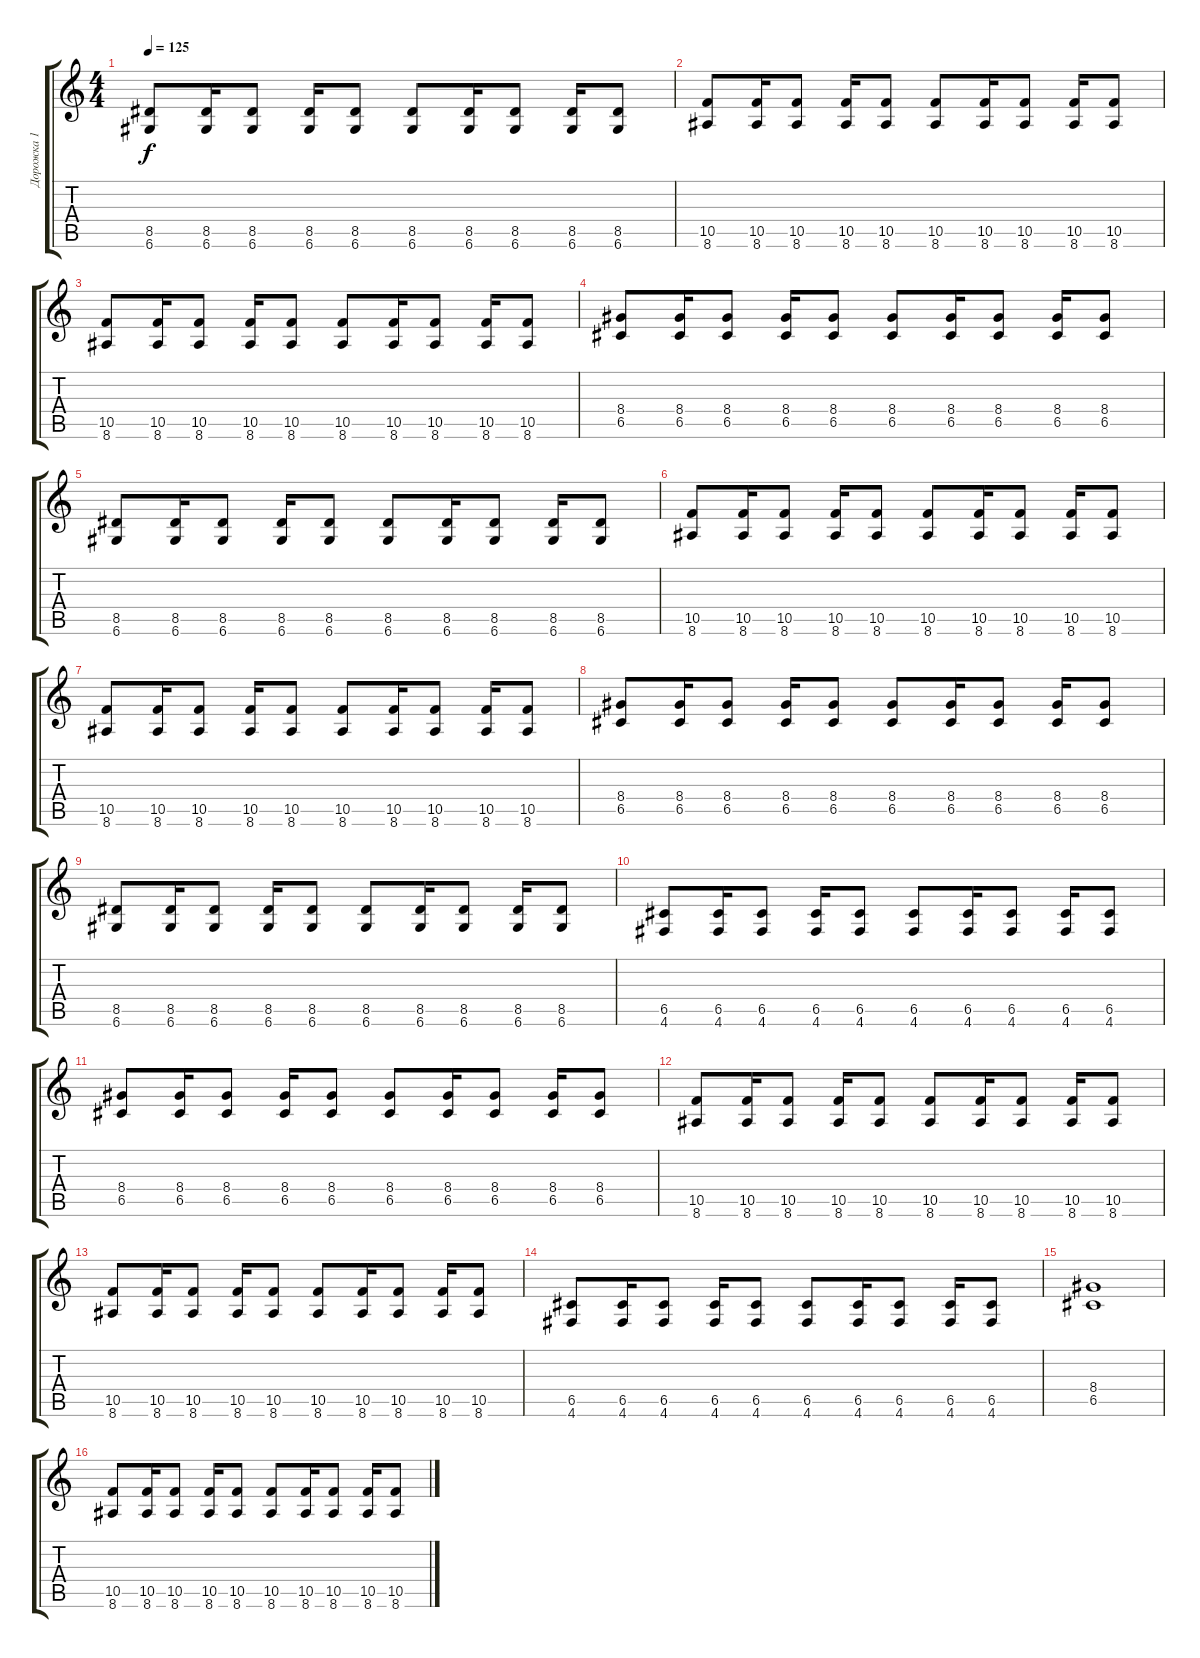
\track ("Дорожка 1" "Дорожка 1") {instrument overdrivenguitar}
\staff {score tabs}
\tuning (D4 A3 F3 C3 G2 D2) {hide}
\ts (4 4)
\tempo 125
\clef g2
\ks c
(8.5 6.6).8{dy f} (8.5 6.6).16 (8.5 6.6).8 (8.5 6.6).16 (8.5 6.6).8 (8.5 6.6).8 (8.5 6.6).16 (8.5 6.6).8 (8.5 6.6).16 (8.5 6.6).8 |
(10.5 8.6).8 (10.5 8.6).16 (10.5 8.6).8 (10.5 8.6).16 (10.5 8.6).8 (10.5 8.6).8 (10.5 8.6).16 (10.5 8.6).8 (10.5 8.6).16 (10.5 8.6).8 |
(10.5 8.6).8 (10.5 8.6).16 (10.5 8.6).8 (10.5 8.6).16 (10.5 8.6).8 (10.5 8.6).8 (10.5 8.6).16 (10.5 8.6).8 (10.5 8.6).16 (10.5 8.6).8 |
(8.4 6.5).8 (8.4 6.5).16 (8.4 6.5).8 (8.4 6.5).16 (8.4 6.5).8 (8.4 6.5).8 (8.4 6.5).16 (8.4 6.5).8 (8.4 6.5).16 (8.4 6.5).8 |
(8.5 6.6).8 (8.5 6.6).16 (8.5 6.6).8 (8.5 6.6).16 (8.5 6.6).8 (8.5 6.6).8 (8.5 6.6).16 (8.5 6.6).8 (8.5 6.6).16 (8.5 6.6).8 |
(10.5 8.6).8 (10.5 8.6).16 (10.5 8.6).8 (10.5 8.6).16 (10.5 8.6).8 (10.5 8.6).8 (10.5 8.6).16 (10.5 8.6).8 (10.5 8.6).16 (10.5 8.6).8 |
(10.5 8.6).8 (10.5 8.6).16 (10.5 8.6).8 (10.5 8.6).16 (10.5 8.6).8 (10.5 8.6).8 (10.5 8.6).16 (10.5 8.6).8 (10.5 8.6).16 (10.5 8.6).8 |
(8.4 6.5).8 (8.4 6.5).16 (8.4 6.5).8 (8.4 6.5).16 (8.4 6.5).8 (8.4 6.5).8 (8.4 6.5).16 (8.4 6.5).8 (8.4 6.5).16 (8.4 6.5).8 |
(8.5 6.6).8 (8.5 6.6).16 (8.5 6.6).8 (8.5 6.6).16 (8.5 6.6).8 (8.5 6.6).8 (8.5 6.6).16 (8.5 6.6).8 (8.5 6.6).16 (8.5 6.6).8 |
(6.5 4.6).8 (6.5 4.6).16 (6.5 4.6).8 (6.5 4.6).16 (6.5 4.6).8 (6.5 4.6).8 (6.5 4.6).16 (6.5 4.6).8 (6.5 4.6).16 (6.5 4.6).8 |
(8.4 6.5).8 (8.4 6.5).16 (8.4 6.5).8 (8.4 6.5).16 (8.4 6.5).8 (8.4 6.5).8 (8.4 6.5).16 (8.4 6.5).8 (8.4 6.5).16 (8.4 6.5).8 |
(10.5 8.6).8 (10.5 8.6).16 (10.5 8.6).8 (10.5 8.6).16 (10.5 8.6).8 (10.5 8.6).8 (10.5 8.6).16 (10.5 8.6).8 (10.5 8.6).16 (10.5 8.6).8 |
(10.5 8.6).8 (10.5 8.6).16 (10.5 8.6).8 (10.5 8.6).16 (10.5 8.6).8 (10.5 8.6).8 (10.5 8.6).16 (10.5 8.6).8 (10.5 8.6).16 (10.5 8.6).8 |
(6.5 4.6).8 (6.5 4.6).16 (6.5 4.6).8 (6.5 4.6).16 (6.5 4.6).8 (6.5 4.6).8 (6.5 4.6).16 (6.5 4.6).8 (6.5 4.6).16 (6.5 4.6).8 |
(8.4 6.5).1 |
(10.5 8.6).8 (10.5 8.6).16 (10.5 8.6).8 (10.5 8.6).16 (10.5 8.6).8 (10.5 8.6).8 (10.5 8.6).16 (10.5 8.6).8 (10.5 8.6).16 (10.5 8.6).8
